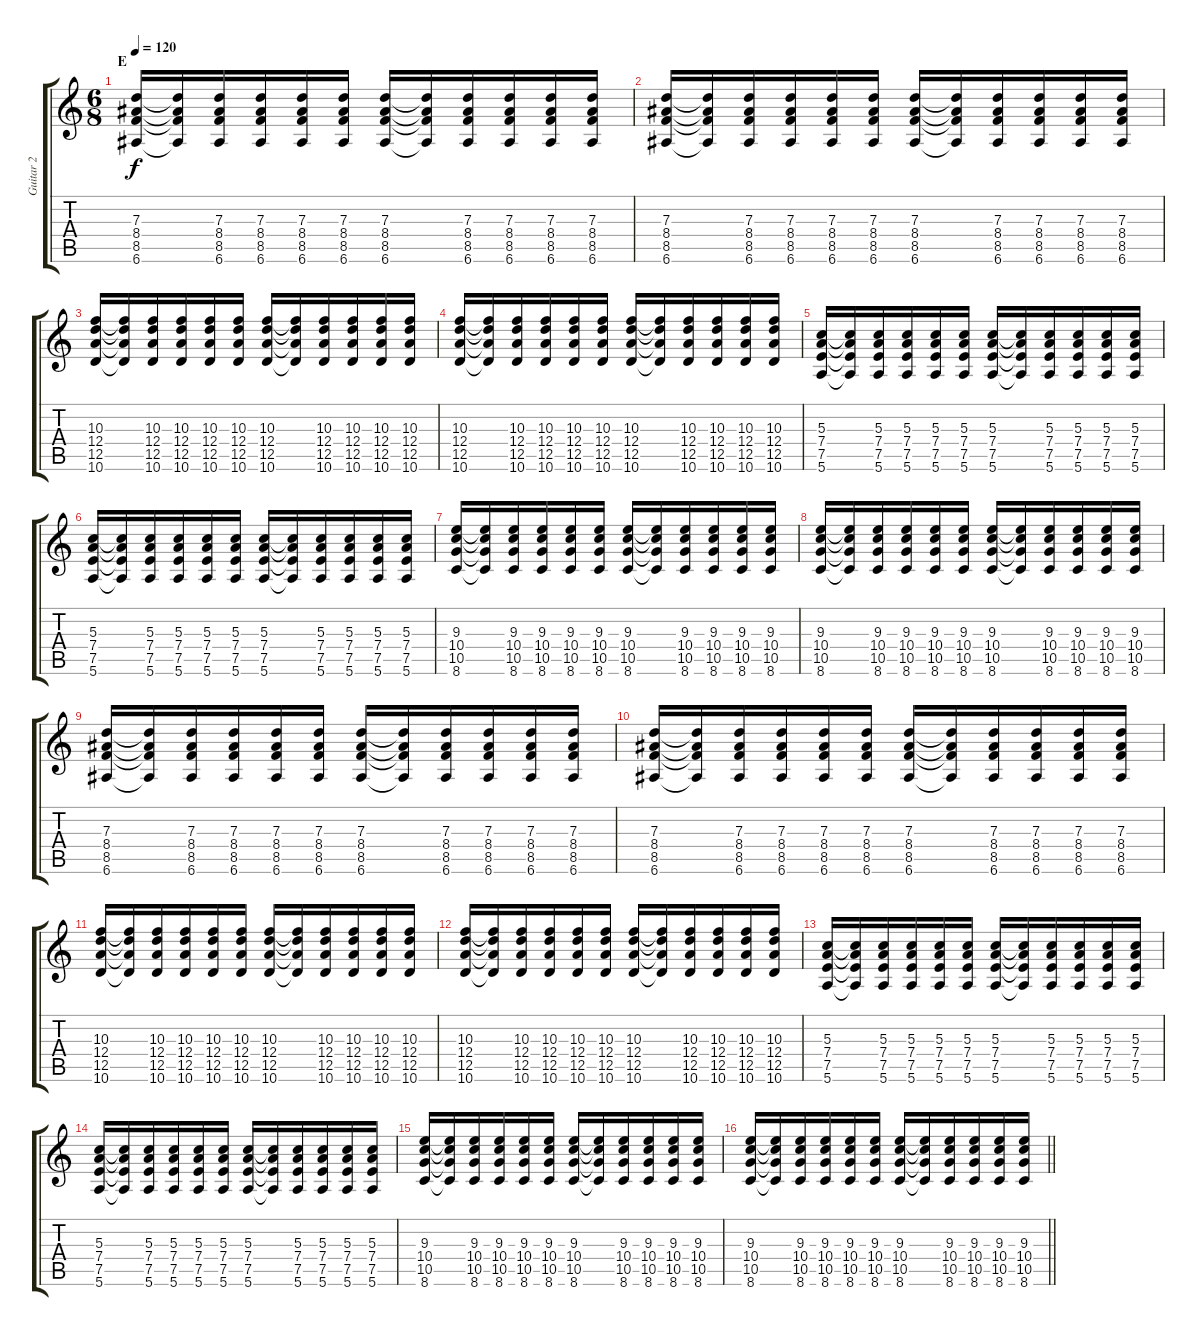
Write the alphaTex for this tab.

\track ("Guitar 2" "Guitar 2") {instrument electricguitarclean}
\staff {score tabs}
\tuning (E4 B3 G3 D3 A2 E2) {hide}
\ts (6 8)
\section ("" "E")
\tempo 120
\clef g2
\ks c
(7.3 8.4 8.5 6.6).16{dy f} (7.3{t} 8.4{t} 8.5{t} 6.6{t}).16 (7.3 8.4 8.5 6.6).16 (7.3 8.4 8.5 6.6).16 (7.3 8.4 8.5 6.6).16 (7.3 8.4 8.5 6.6).16 (7.3 8.4 8.5 6.6).16 (7.3{t} 8.4{t} 8.5{t} 6.6{t}).16 (7.3 8.4 8.5 6.6).16 (7.3 8.4 8.5 6.6).16 (7.3 8.4 8.5 6.6).16 (7.3 8.4 8.5 6.6).16 |
(7.3 8.4 8.5 6.6).16 (7.3{t} 8.4{t} 8.5{t} 6.6{t}).16 (7.3 8.4 8.5 6.6).16 (7.3 8.4 8.5 6.6).16 (7.3 8.4 8.5 6.6).16 (7.3 8.4 8.5 6.6).16 (7.3 8.4 8.5 6.6).16 (7.3{t} 8.4{t} 8.5{t} 6.6{t}).16 (7.3 8.4 8.5 6.6).16 (7.3 8.4 8.5 6.6).16 (7.3 8.4 8.5 6.6).16 (7.3 8.4 8.5 6.6).16 |
(10.3 12.4 12.5 10.6).16 (10.3{t} 12.4{t} 12.5{t} 10.6{t}).16 (10.3 12.4 12.5 10.6).16 (10.3 12.4 12.5 10.6).16 (10.3 12.4 12.5 10.6).16 (10.3 12.4 12.5 10.6).16 (10.3 12.4 12.5 10.6).16 (10.3{t} 12.4{t} 12.5{t} 10.6{t}).16 (10.3 12.4 12.5 10.6).16 (10.3 12.4 12.5 10.6).16 (10.3 12.4 12.5 10.6).16 (10.3 12.4 12.5 10.6).16 |
(10.3 12.4 12.5 10.6).16 (10.3{t} 12.4{t} 12.5{t} 10.6{t}).16 (10.3 12.4 12.5 10.6).16 (10.3 12.4 12.5 10.6).16 (10.3 12.4 12.5 10.6).16 (10.3 12.4 12.5 10.6).16 (10.3 12.4 12.5 10.6).16 (10.3{t} 12.4{t} 12.5{t} 10.6{t}).16 (10.3 12.4 12.5 10.6).16 (10.3 12.4 12.5 10.6).16 (10.3 12.4 12.5 10.6).16 (10.3 12.4 12.5 10.6).16 |
(5.3 7.4 7.5 5.6).16 (5.3{t} 7.4{t} 7.5{t} 5.6{t}).16 (5.3 7.4 7.5 5.6).16 (5.3 7.4 7.5 5.6).16 (5.3 7.4 7.5 5.6).16 (5.3 7.4 7.5 5.6).16 (5.3 7.4 7.5 5.6).16 (5.3{t} 7.4{t} 7.5{t} 5.6{t}).16 (5.3 7.4 7.5 5.6).16 (5.3 7.4 7.5 5.6).16 (5.3 7.4 7.5 5.6).16 (5.3 7.4 7.5 5.6).16 |
(5.3 7.4 7.5 5.6).16 (5.3{t} 7.4{t} 7.5{t} 5.6{t}).16 (5.3 7.4 7.5 5.6).16 (5.3 7.4 7.5 5.6).16 (5.3 7.4 7.5 5.6).16 (5.3 7.4 7.5 5.6).16 (5.3 7.4 7.5 5.6).16 (5.3{t} 7.4{t} 7.5{t} 5.6{t}).16 (5.3 7.4 7.5 5.6).16 (5.3 7.4 7.5 5.6).16 (5.3 7.4 7.5 5.6).16 (5.3 7.4 7.5 5.6).16 |
(9.3 10.4 10.5 8.6).16 (9.3{t} 10.4{t} 10.5{t} 8.6{t}).16 (9.3 10.4 10.5 8.6).16 (9.3 10.4 10.5 8.6).16 (9.3 10.4 10.5 8.6).16 (9.3 10.4 10.5 8.6).16 (9.3 10.4 10.5 8.6).16 (9.3{t} 10.4{t} 10.5{t} 8.6{t}).16 (9.3 10.4 10.5 8.6).16 (9.3 10.4 10.5 8.6).16 (9.3 10.4 10.5 8.6).16 (9.3 10.4 10.5 8.6).16 |
(9.3 10.4 10.5 8.6).16 (9.3{t} 10.4{t} 10.5{t} 8.6{t}).16 (9.3 10.4 10.5 8.6).16 (9.3 10.4 10.5 8.6).16 (9.3 10.4 10.5 8.6).16 (9.3 10.4 10.5 8.6).16 (9.3 10.4 10.5 8.6).16 (9.3{t} 10.4{t} 10.5{t} 8.6{t}).16 (9.3 10.4 10.5 8.6).16 (9.3 10.4 10.5 8.6).16 (9.3 10.4 10.5 8.6).16 (9.3 10.4 10.5 8.6).16 |
(7.3 8.4 8.5 6.6).16 (7.3{t} 8.4{t} 8.5{t} 6.6{t}).16 (7.3 8.4 8.5 6.6).16 (7.3 8.4 8.5 6.6).16 (7.3 8.4 8.5 6.6).16 (7.3 8.4 8.5 6.6).16 (7.3 8.4 8.5 6.6).16 (7.3{t} 8.4{t} 8.5{t} 6.6{t}).16 (7.3 8.4 8.5 6.6).16 (7.3 8.4 8.5 6.6).16 (7.3 8.4 8.5 6.6).16 (7.3 8.4 8.5 6.6).16 |
(7.3 8.4 8.5 6.6).16 (7.3{t} 8.4{t} 8.5{t} 6.6{t}).16 (7.3 8.4 8.5 6.6).16 (7.3 8.4 8.5 6.6).16 (7.3 8.4 8.5 6.6).16 (7.3 8.4 8.5 6.6).16 (7.3 8.4 8.5 6.6).16 (7.3{t} 8.4{t} 8.5{t} 6.6{t}).16 (7.3 8.4 8.5 6.6).16 (7.3 8.4 8.5 6.6).16 (7.3 8.4 8.5 6.6).16 (7.3 8.4 8.5 6.6).16 |
(10.3 12.4 12.5 10.6).16 (10.3{t} 12.4{t} 12.5{t} 10.6{t}).16 (10.3 12.4 12.5 10.6).16 (10.3 12.4 12.5 10.6).16 (10.3 12.4 12.5 10.6).16 (10.3 12.4 12.5 10.6).16 (10.3 12.4 12.5 10.6).16 (10.3{t} 12.4{t} 12.5{t} 10.6{t}).16 (10.3 12.4 12.5 10.6).16 (10.3 12.4 12.5 10.6).16 (10.3 12.4 12.5 10.6).16 (10.3 12.4 12.5 10.6).16 |
(10.3 12.4 12.5 10.6).16 (10.3{t} 12.4{t} 12.5{t} 10.6{t}).16 (10.3 12.4 12.5 10.6).16 (10.3 12.4 12.5 10.6).16 (10.3 12.4 12.5 10.6).16 (10.3 12.4 12.5 10.6).16 (10.3 12.4 12.5 10.6).16 (10.3{t} 12.4{t} 12.5{t} 10.6{t}).16 (10.3 12.4 12.5 10.6).16 (10.3 12.4 12.5 10.6).16 (10.3 12.4 12.5 10.6).16 (10.3 12.4 12.5 10.6).16 |
(5.3 7.4 7.5 5.6).16 (5.3{t} 7.4{t} 7.5{t} 5.6{t}).16 (5.3 7.4 7.5 5.6).16 (5.3 7.4 7.5 5.6).16 (5.3 7.4 7.5 5.6).16 (5.3 7.4 7.5 5.6).16 (5.3 7.4 7.5 5.6).16 (5.3{t} 7.4{t} 7.5{t} 5.6{t}).16 (5.3 7.4 7.5 5.6).16 (5.3 7.4 7.5 5.6).16 (5.3 7.4 7.5 5.6).16 (5.3 7.4 7.5 5.6).16 |
(5.3 7.4 7.5 5.6).16 (5.3{t} 7.4{t} 7.5{t} 5.6{t}).16 (5.3 7.4 7.5 5.6).16 (5.3 7.4 7.5 5.6).16 (5.3 7.4 7.5 5.6).16 (5.3 7.4 7.5 5.6).16 (5.3 7.4 7.5 5.6).16 (5.3{t} 7.4{t} 7.5{t} 5.6{t}).16 (5.3 7.4 7.5 5.6).16 (5.3 7.4 7.5 5.6).16 (5.3 7.4 7.5 5.6).16 (5.3 7.4 7.5 5.6).16 |
(9.3 10.4 10.5 8.6).16 (9.3{t} 10.4{t} 10.5{t} 8.6{t}).16 (9.3 10.4 10.5 8.6).16 (9.3 10.4 10.5 8.6).16 (9.3 10.4 10.5 8.6).16 (9.3 10.4 10.5 8.6).16 (9.3 10.4 10.5 8.6).16 (9.3{t} 10.4{t} 10.5{t} 8.6{t}).16 (9.3 10.4 10.5 8.6).16 (9.3 10.4 10.5 8.6).16 (9.3 10.4 10.5 8.6).16 (9.3 10.4 10.5 8.6).16 |
\barLineRight lightlight
(9.3 10.4 10.5 8.6).16 (9.3{t} 10.4{t} 10.5{t} 8.6{t}).16 (9.3 10.4 10.5 8.6).16 (9.3 10.4 10.5 8.6).16 (9.3 10.4 10.5 8.6).16 (9.3 10.4 10.5 8.6).16 (9.3 10.4 10.5 8.6).16 (9.3{t} 10.4{t} 10.5{t} 8.6{t}).16 (9.3 10.4 10.5 8.6).16 (9.3 10.4 10.5 8.6).16 (9.3 10.4 10.5 8.6).16 (9.3 10.4 10.5 8.6).16
